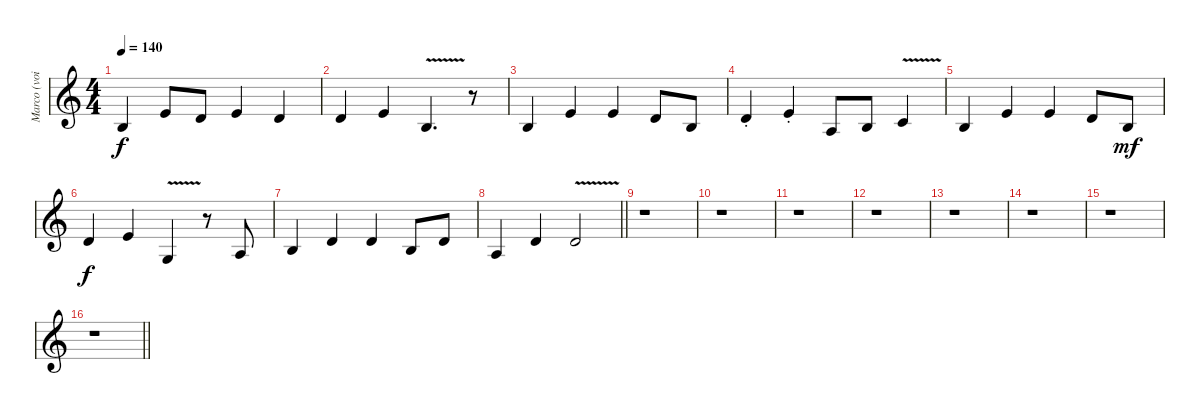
\track ("Marco (voice)" "Marco (voi") {instrument oboe}
\staff {score}
\tuning (D4 A3 F3 C3 G2 D2) {hide}
\ts (4 4)
\tempo 140
\clef g2
\ks aminor
2.2.4{dy f} 2.1.8 0.1.8 2.1.4 0.1.4 |
0.1.4 2.1.4 2.2{v}.4{d} r.8 |
2.2.4 2.1.4 2.1.4 0.1.8 2.2.8 |
0.1{st}.4 2.1{st}.4 0.2.8 2.2.8 3.2{v}.4 |
2.2.4 2.1.4 2.1.4 0.1.8 2.2.8{dy mf} |
0.1.4{dy f} 2.1.4 2.3{v}.4 r.8 4.3.8 |
2.2.4 5.2.4 5.2.4 2.2.8 0.1.8 |
\barLineRight lightlight
0.2.4 0.1.4 0.1{v}.2 |
\ks c
r.1 |
r.1 |
r.1 |
r.1 |
r.1 |
r.1 |
r.1 |
\barLineRight lightlight
r.1
